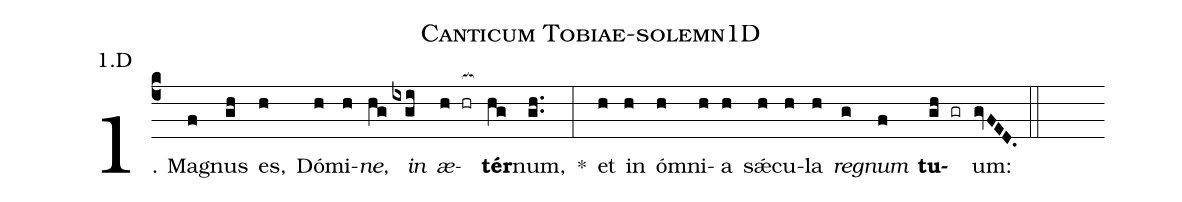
name: Canticum Tobiae-solemn1D;
annotation: 1.D;
%%
(c4)1. Ma(f)gnus(gh) es,(h) Dó(h)mi(h)<i>ne</i>,(hg) <i>in</i>(ixgi) <i>æ</i>(h hr[ocb:1{])<b>tér</b>(hg[ocb:0}])num,(gh..) *(:) et(h) in(h) óm(h)ni(h)a(h) sǽ(h)cu(h)la(h) <i>re</i>(g)<i>gnum</i>(f) <b>tu</b>(gh gr)um:(gvFED.) (::)
